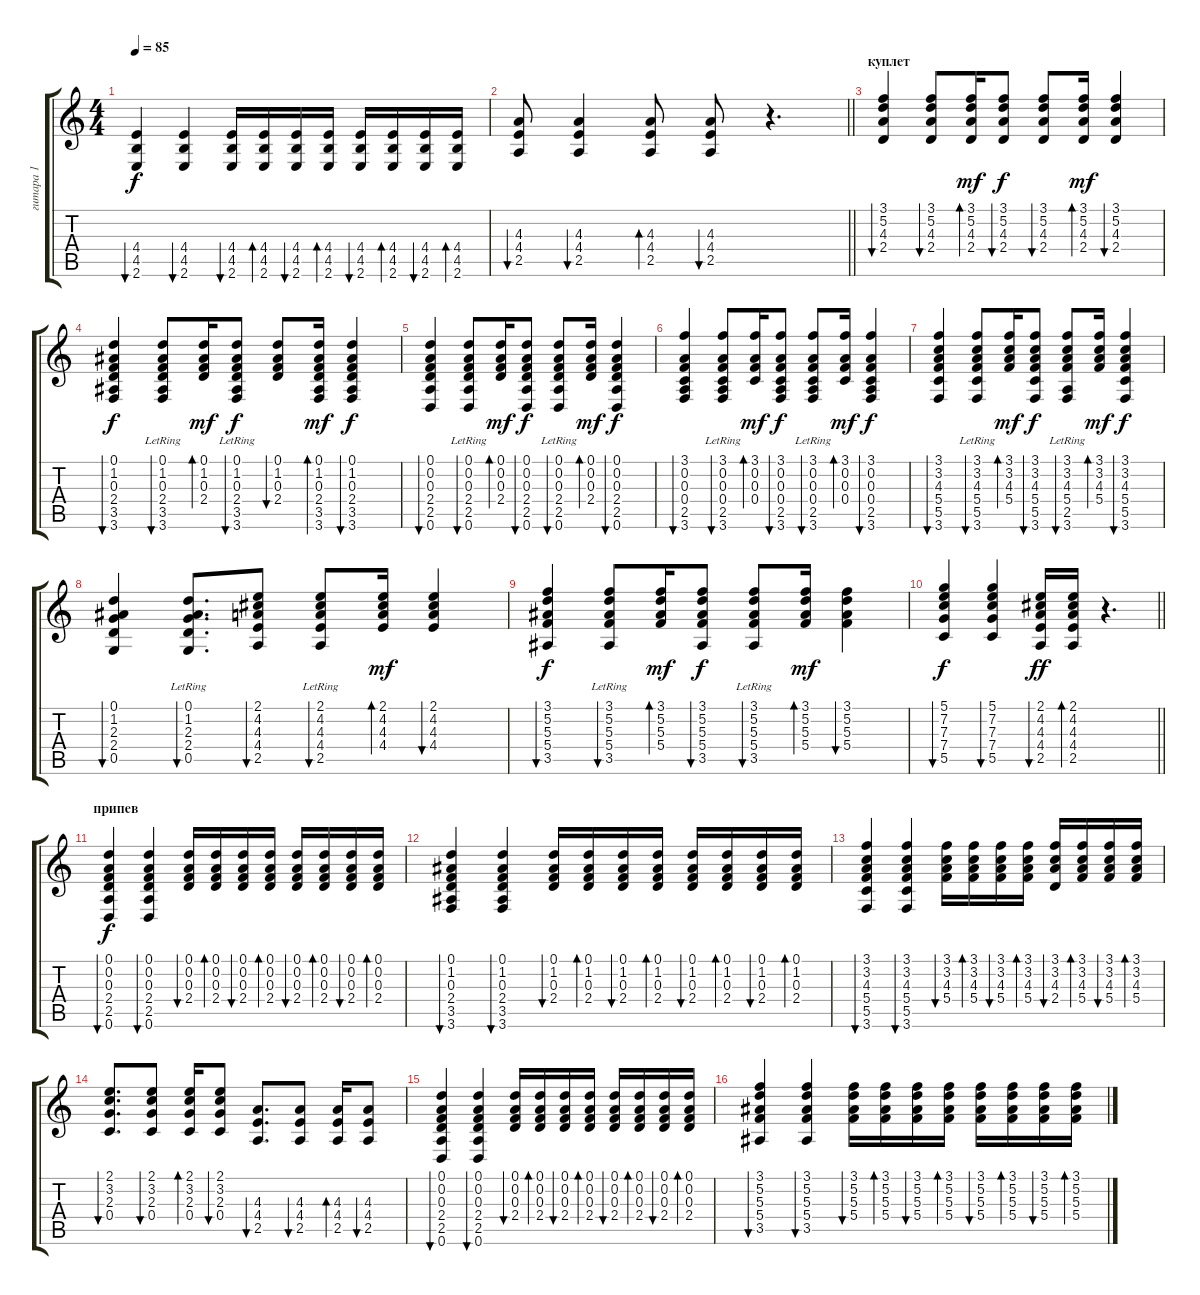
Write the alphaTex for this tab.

\track ("гитара 1 " "гитара 1 ") {instrument electricguitarclean}
\staff {score tabs}
\tuning (D4 A3 F3 C3 G2 D2) {hide}
\ts (4 4)
\tempo 85
\clef g2
\ks c
(4.4 4.5 2.6).4{bu 30 dy f} (4.4 4.5 2.6).4{bu 30} (4.4 4.5 2.6).16{bu 60} (4.4 4.5 2.6).16{bd 60} (4.4 4.5 2.6).16{bu 60} (4.4 4.5 2.6).16{bd 60} (4.4 4.5 2.6).16{bu 60} (4.4 4.5 2.6).16{bd 60} (4.4 4.5 2.6).16{bu 60} (4.4 4.5 2.6).16{bd 60} |
\barLineRight lightlight
(4.3 4.4 2.5).8{bu 60} (4.3 4.4 2.5).4{bu 60} (4.3 4.4 2.5).8{bd 60} (4.3 4.4 2.5).8{bu 60} r.4{d} |
\section ("" "куплет")
(3.1 5.2 4.3 2.4).4{bu 30 instrument electricguitarclean} (3.1 5.2 4.3 2.4).8{bu 30} (3.1 5.2 4.3 2.4).16{bd 30 dy mf} (3.1 5.2 4.3 2.4).8{bu 30 dy f} (3.1 5.2 4.3 2.4).8{bu 30} (3.1 5.2 4.3 2.4).16{bd 30 dy mf} (3.1 5.2 4.3 2.4).4{bu 30} |
(0.1 1.2 0.3 2.4 3.5 3.6).4{bu 30 dy f} (0.1 1.2 0.3 2.4 3.5 3.6{lr}).8{bu 30} (0.1 1.2 0.3 2.4).16{bd 30 dy mf} (0.1 1.2 0.3 2.4 3.5 3.6{lr}).8{bu 30 dy f} (0.1 1.2 0.3 2.4).8{bu 30} (0.1 1.2 0.3 2.4 3.5 3.6).16{bd 30 dy mf} (0.1 1.2 0.3 2.4 3.5 3.6).4{bu 30 dy f} |
(0.1 0.2 0.3 2.4 2.5 0.6).4{bu 30} (0.1 0.2 0.3 2.4 2.5 0.6{lr}).8{bu 30} (0.1 0.2 0.3 2.4).16{bd 30 dy mf} (0.1 0.2 0.3 2.4 2.5 0.6).8{bu 30 dy f} (0.1 0.2 0.3 2.4 2.5 0.6{lr}).8{bu 30} (0.1 0.2 0.3 2.4).16{bd 30 dy mf} (0.1 0.2 0.3 2.4 2.5 0.6).4{bu 30 dy f} |
(3.1 0.2 0.3 0.4 2.5 3.6).4{bu 30} (3.1 0.2 0.3 0.4 2.5 3.6{lr}).8{bu 30} (3.1 0.2 0.3 0.4).16{bd 30 dy mf} (3.1 0.2 0.3 0.4 2.5 3.6).8{bu 30 dy f} (3.1 0.2 0.3 0.4 2.5 3.6{lr}).8{bu 30} (3.1 0.2 0.3 0.4).16{bd 30 dy mf} (3.1 0.2 0.3 0.4 2.5 3.6).4{bu 30 dy f} |
(3.1 3.2 4.3 5.4 5.5 3.6).4{bu 30} (3.1 3.2 4.3 5.4 5.5 3.6{lr}).8{bu 30} (3.1 3.2 4.3 5.4).16{bd 30 dy mf} (3.1 3.2 4.3 5.4 5.5 3.6).8{bu 30 dy f} (3.1 3.2 4.3 5.4 2.5 3.6{lr}).8{bu 30} (3.1 3.2 4.3 5.4).16{bd 30 dy mf} (3.1 3.2 4.3 5.4 5.5 3.6).4{bu 30 dy f} |
(0.1 1.2 2.3 2.4 0.5).4{bu 30} (0.1 1.2 2.3 2.4 0.5{lr}).8{d bu 30} (2.1 4.2 4.3 4.4 2.5).8{bu 30} (2.1 4.2 4.3 4.4 2.5{lr}).8{bu 30} (2.1 4.2 4.3 4.4).16{bd 30 dy mf} (2.1 4.2 4.3 4.4).4{bu 30} |
(3.1 5.2 5.3 5.4 3.5).4{bu 30 dy f} (3.1 5.2 5.3 5.4 3.5{lr}).8{bu 30} (3.1 5.2 5.3 5.4).16{bd 30 dy mf} (3.1 5.2 5.3 5.4 3.5).8{bu 30 dy f} (3.1 5.2 5.3 5.4 3.5{lr}).8{bu 30} (3.1 5.2 5.3 5.4).16{bd 30 dy mf} (3.1 5.2 5.3 5.4).4{bu 30} |
\barLineRight lightlight
(5.1 7.2 7.3 7.4 5.5).4{bu 30 dy f} (5.1 7.2 7.3 7.4 5.5).4{bu 30} (2.1 4.2 4.3 4.4 2.5).16{bu 30 dy ff} (2.1 4.2 4.3 4.4 2.5).16{bd 60} r.4{d} |
\section ("" "припев")
(0.1 0.2 0.3 2.4 2.5 0.6).4{bu 30 dy f instrument distortionguitar} (0.1 0.2 0.3 2.4 2.5 0.6).4{bu 30} (0.1 0.2 0.3 2.4).16{bu 60} (0.1 0.2 0.3 2.4).16{bd 60} (0.1 0.2 0.3 2.4).16{bu 60} (0.1 0.2 0.3 2.4).16{bd 60} (0.1 0.2 0.3 2.4).16{bu 60} (0.1 0.2 0.3 2.4).16{bd 60} (0.1 0.2 0.3 2.4).16{bu 60} (0.1 0.2 0.3 2.4).16{bd 60} |
(0.1 1.2 0.3 2.4 3.5 3.6).4{bu 30} (0.1 1.2 0.3 2.4 3.5 3.6).4{bu 30} (0.1 1.2 0.3 2.4).16{bu 60} (0.1 1.2 0.3 2.4).16{bd 60} (0.1 1.2 0.3 2.4).16{bu 60} (0.1 1.2 0.3 2.4).16{bd 60} (0.1 1.2 0.3 2.4).16{bu 60} (0.1 1.2 0.3 2.4).16{bd 60} (0.1 1.2 0.3 2.4).16{bu 60} (0.1 1.2 0.3 2.4).16{bd 60} |
(3.1 3.2 4.3 5.4 5.5 3.6).4{bu 30} (3.1 3.2 4.3 5.4 5.5 3.6).4{bu 30} (3.1 3.2 4.3 5.4).16{bu 60} (3.1 3.2 4.3 5.4).16{bd 60} (3.1 3.2 4.3 5.4).16{bu 60} (3.1 3.2 4.3 5.4).16{bd 60} (3.1 3.2 4.3 2.4).16{bu 60} (3.1 3.2 4.3 5.4).16{bd 60} (3.1 3.2 4.3 5.4).16{bu 60} (3.1 3.2 4.3 5.4).16{bd 60} |
(2.1 3.2 2.3 0.4).8{d bu 30} (2.1 3.2 2.3 0.4).8{bu 30} (2.1 3.2 2.3 0.4).16{bd 60} (2.1 3.2 2.3 0.4).8{bu 60} (4.3 4.4 2.5).8{d bu 60} (4.3 4.4 2.5).8{bu 60} (4.3 4.4 2.5).16{bd 60} (4.3 4.4 2.5).8{bu 60} |
(0.1 0.2 0.3 2.4 2.5 0.6).4{bu 30 instrument distortionguitar} (0.1 0.2 0.3 2.4 2.5 0.6).4{bu 30} (0.1 0.2 0.3 2.4).16{bu 60} (0.1 0.2 0.3 2.4).16{bd 60} (0.1 0.2 0.3 2.4).16{bu 60} (0.1 0.2 0.3 2.4).16{bd 60} (0.1 0.2 0.3 2.4).16{bu 60} (0.1 0.2 0.3 2.4).16{bd 60} (0.1 0.2 0.3 2.4).16{bu 60} (0.1 0.2 0.3 2.4).16{bd 60} |
(3.1 5.2 5.3 5.4 3.5).4{bu 30} (3.1 5.2 5.3 5.4 3.5).4{bu 30} (3.1 5.2 5.3 5.4).16{bu 60} (3.1 5.2 5.3 5.4).16{bd 60} (3.1 5.2 5.3 5.4).16{bu 60} (3.1 5.2 5.3 5.4).16{bd 60} (3.1 5.2 5.3 5.4).16{bu 60} (3.1 5.2 5.3 5.4).16{bd 60} (3.1 5.2 5.3 5.4).16{bu 60} (3.1 5.2 5.3 5.4).16{bd 60}
